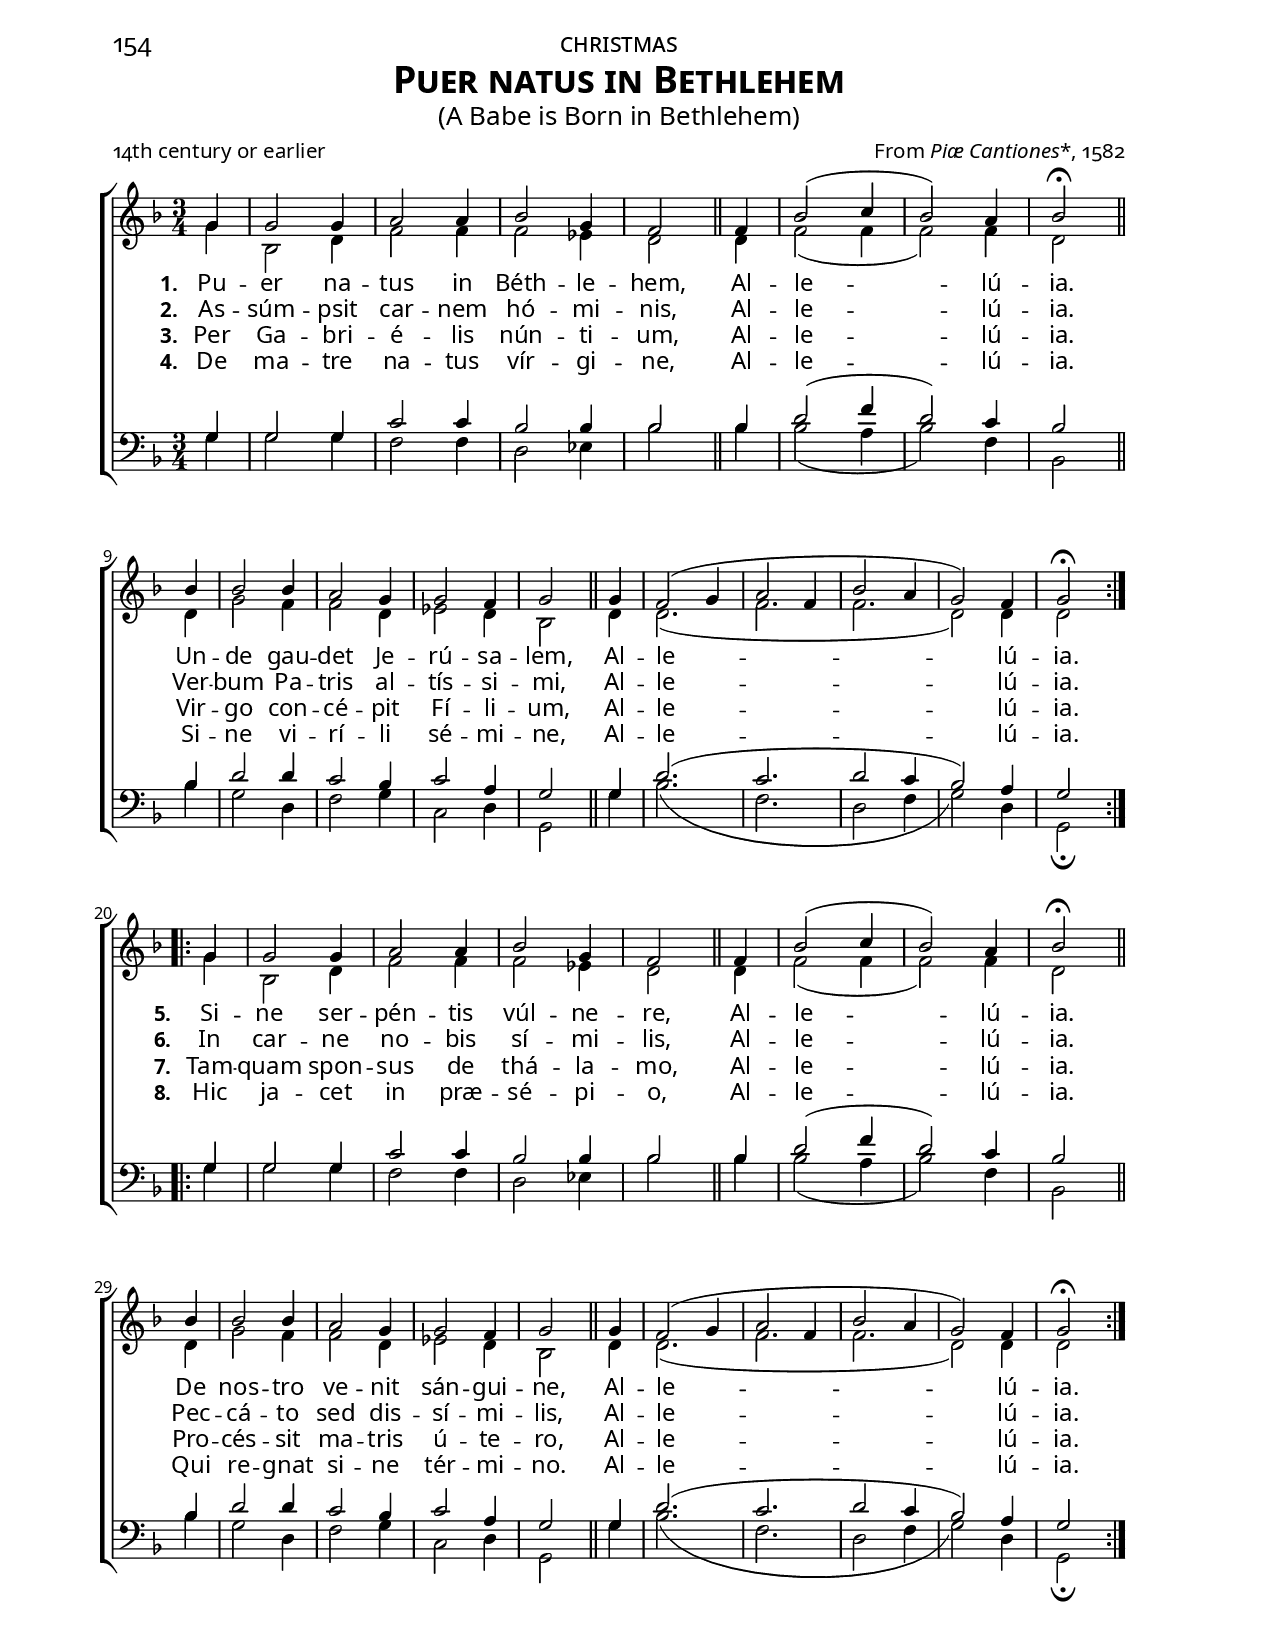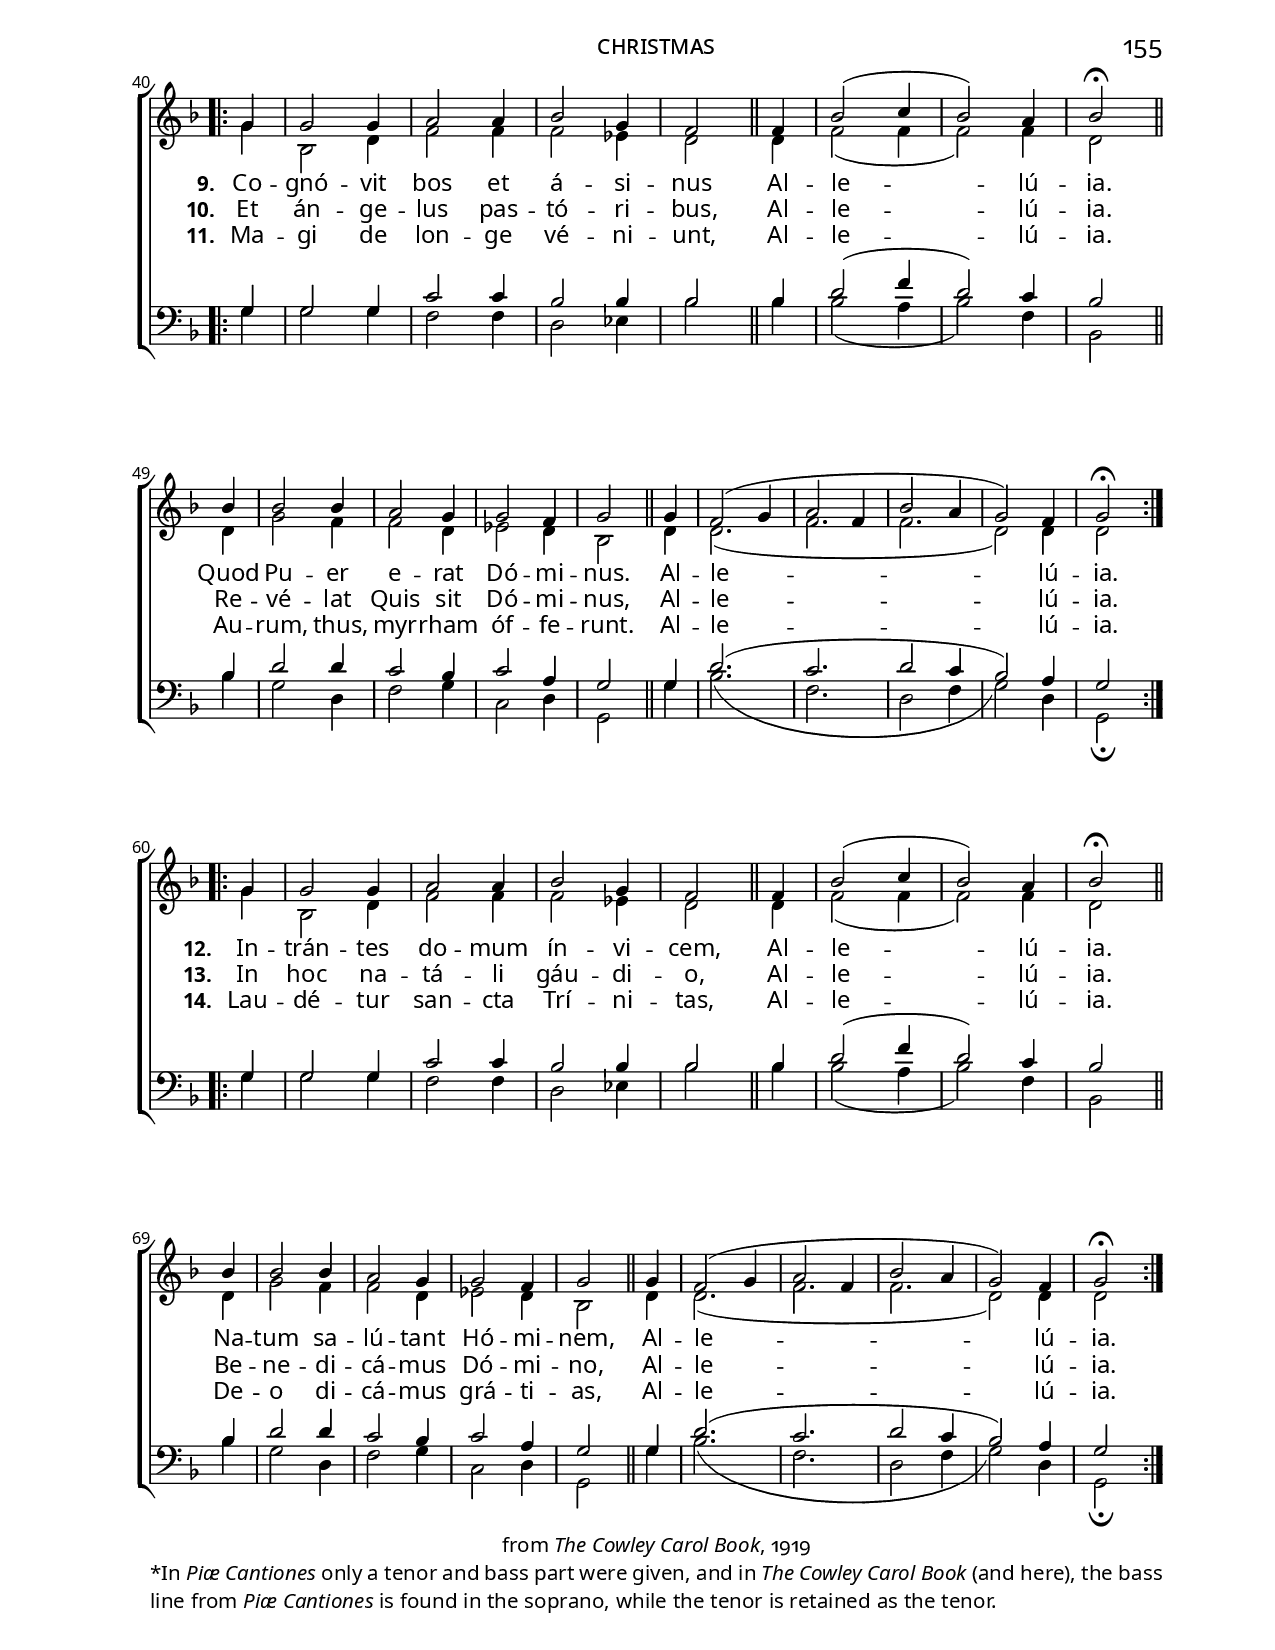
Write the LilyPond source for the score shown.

\version "2.14.2"
\include "util.ly"
\header {
  title = \markup{\override #'(font-name . "Garamond Premier Pro Semibold"){ \abs-fontsize #18 \smallCapsOldStyle"Puer natus in Bethlehem"}}
  subtitle = \markup{\override #'(font-name . "Garamond Premier Pro"){ \abs-fontsize #12.5 "(A Babe is Born in Bethlehem)"}}
  poet = \markup\oldStyleNum"14th century or earlier"
  composer = \markup \concat{"From " \italic "Piæ Cantiones" \oldStyleNum"*, 1582"}
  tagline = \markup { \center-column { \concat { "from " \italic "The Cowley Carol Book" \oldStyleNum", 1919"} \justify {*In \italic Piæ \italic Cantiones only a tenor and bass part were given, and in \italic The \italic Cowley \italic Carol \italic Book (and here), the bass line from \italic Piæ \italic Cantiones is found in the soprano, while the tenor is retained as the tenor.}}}
}
\paper {
  %print-all-headers = ##t
  paper-height = 11\in
  paper-width = 8.5\in
  indent = 0\in
  %system-system-spacing = #'((basic-distance . 10) (padding . 0))
  system-system-spacing =
    #'((basic-distance . 0)
       (minimum-distance . 0)
       (padding . -5)
       (stretchability . 100))
  ragged-last-bottom = ##f
  ragged-bottom = ##f
  two-sided = ##t
  inner-margin = 1\in
  outer-margin = 0.75\in
  top-margin = 0.26\in
  bottom-margin = 0.25\in
  first-page-number = #154
  print-first-page-number = ##t
  headerLine = \markup{\override #'(font-name . "Garamond Premier Pro") \smallCapsOldStyle"christmas"}
  oddHeaderMarkup = \markup\fill-line{
     \override #'(font-name . "Garamond Premier Pro")\abs-fontsize #12.5
     \combine 
        \fill-line{"" \on-the-fly #print-page-number-check-first
        \oldStylePageNum""
        }
        \fill-line{\headerLine}
  }
  evenHeaderMarkup = \markup {
     \override #'(font-name . "Garamond Premier Pro")\abs-fontsize #12.5
     \combine
        \on-the-fly #print-page-number-check-first
        \oldStylePageNum""
        \fill-line{\headerLine}
  }
}
#(set-global-staff-size 18) \paper{ #(define fonts (make-pango-font-tree "Garamond Premier Pro" "Garamond Premier Pro" "Garamond Premier Pro" (/ 18 20))) }
global = {
  \key f \major
  \time 3/4
  \autoBeamOff
  \override DynamicLineSpanner #'staff-padding = #0.0
  \override DynamicLineSpanner #'Y-extent = #'(-1 . 1)
}

sopMusic = \relative c' {
  \repeat volta 4 {
    \partial 4 g'4 |
    g2 g4 |
    a2 a4 |
    bes2 g4 |
    \partial 2 f2 \bar "||"
    \partial 4 f4 |
    bes2( c4 |
    
    bes2) a4 |
    \partial 2 bes2\fermata \bar "||" \break
    \partial 4 bes4 |
    bes2 bes4 |
    a2 g4 |
    g2 f4 |
    \partial 2 g2 \bar "||"
    
    \partial 4 g4 |
    f2( g4 |
    a2 f4 |
    bes2 a4 |
    g2) f4 |
    \partial 2 g2\fermata
  }
  \break
}
sopWords = \lyricmode {
  
}

altoMusic = \relative c' {
  g'4 |
  bes,2 d4 |
  f2 f4 |
  f2 ees4 |
  d2 \bar "||"
  d4 |
  f2( f4 |
  
  f2) f4 |
  d2 \bar "||"
  d4 |
  g2 f4 |
  f2 d4 |
  ees2 d4 |
  bes2 \bar "||"
  
  d4 |
  d2.( |
  f |
  f |
  d2) d4 |
  d2
}
altoWords = \lyricmode {
  \dropLyricsV
  \set stanza = #"1. "
  Pu -- er na -- tus in Béth -- le -- hem,
  Al -- le -- lú -- ia.
  Un -- de gau -- det Je -- rú -- sa -- lem,
  Al -- le -- lú -- ia.
  
  \set stanza = #"5. "
  Si -- ne ser -- pén -- tis vúl -- ne -- re,
  Al -- le -- lú -- ia.
  De nos -- tro ve -- nit sán -- gui -- ne,
  Al -- le -- lú -- ia.
  
  \set stanza = #"9. "
  Co -- gnó -- vit bos et á -- si -- nus
  Al -- le -- lú -- ia.
  Quod Pu -- er e -- rat Dó -- mi -- nus.
  Al -- le -- lú -- ia.
  
  \set stanza = #"12. "
  In -- trán -- tes do -- mum ín -- vi -- cem,
  Al -- le -- lú -- ia.
  Na -- tum sa -- lú -- tant Hó -- mi -- nem,
  Al -- le -- lú -- ia.
}
altoWordsII = \lyricmode {
  \dropLyricsV
%\markup\italic
  \set stanza = #"2. "
  As -- súm -- psit car -- nem hó -- mi -- nis,
  Al -- le -- lú -- ia.
  Ver -- bum Pa -- tris al -- tís -- si -- mi,
  Al -- le -- lú -- ia.
  
  
  \set stanza = #"6. "
  In car -- ne no -- bis sí -- mi -- lis,
  Al -- le -- lú -- ia.
  Pec -- cá -- to sed dis -- sí -- mi -- lis,
  Al -- le -- lú -- ia.
  
  \set stanza = #"10. "
  Et án -- ge -- lus pas -- tó -- ri -- bus,
  Al -- le -- lú -- ia.
  Re -- vé -- lat Quis sit Dó -- mi -- nus,
  Al -- le -- lú -- ia.
  
  
  \set stanza = #"13. "
  In hoc na -- tá -- li gáu -- di -- o,
  Al -- le -- lú -- ia.
  Be -- ne -- di -- cá -- mus Dó -- mi -- no,
  Al -- le -- lú -- ia.
}
altoWordsIII = \lyricmode {
  \dropLyricsV
  \set stanza = #"3. "
  Per Ga -- bri -- é -- lis nún -- ti -- um,
  Al -- le -- lú -- ia.
  Vir -- go con -- cé -- pit Fí -- li -- um,
  Al -- le -- lú -- ia.
  
  \set stanza = #"7. "
  Tam -- quam spon -- sus de thá -- la -- mo,
  Al -- le -- lú -- ia.
  Pro -- cés -- sit ma -- tris ú -- te -- ro,
  Al -- le -- lú -- ia.
  
  \set stanza = #"11. "
  Ma -- gi de lon -- ge vé -- ni -- unt,
  Al -- le -- lú -- ia.
  Au -- rum, thus, myr -- rham óf -- fe -- runt.
  Al -- le -- lú -- ia.
  
  \set stanza = #"14. "
  Lau -- dé -- tur san -- cta Trí -- ni -- tas,
  Al -- le -- lú -- ia.
  De -- o di -- cá -- mus grá -- ti -- as,
  Al -- le -- lú -- ia.
}
altoWordsIV = \lyricmode {
  \dropLyricsV
  \set stanza = #"4. "
  De ma -- tre na -- tus vír -- gi -- ne,
  Al -- le -- lú -- ia.
  Si -- ne vi -- rí -- li sé -- mi -- ne,
  Al -- le -- lú -- ia.
  
  \set stanza = #"8. "
  Hic ja -- cet in præ -- sé -- pi -- o,
  Al -- le -- lú -- ia.
  Qui re -- gnat si -- ne tér -- mi -- no.
  Al -- le -- lú -- ia.
  
  
}
altoWordsV = \lyricmode {
}
altoWordsVI = \lyricmode {
}
tenorMusic = \relative c' {
  g4 |
  g2 g4 |
  c2 c4 |
  bes2 bes4 |
  bes2 \bar "||"
  bes4 |
  d2( f4 |
  
  d2) c4 |
  bes2 \bar "||"
  bes4 |
  d2 d4 |
  c2 bes4 |
  c2 a4 |
  g2 \bar "||"
  
  g4 |
  d'2.( |
  c |
  d2 c4 |
  bes2) a4 |
  g2
}
tenorWords = \lyricmode {

}

bassMusic = \relative c {
  g'4 |
  g2 g4 |
  f2 f4 |
  d2 ees4 |
  bes'2 \bar "||"
  bes4 |
  bes2( a4 |
  
  bes2) f4 |
  bes,2 \bar "||"
  bes'4 |
  g2 d4 |
  f2 g4 |
  c,2 d4 |
  g,2 \bar "||"
  
  g'4 |
  bes2.( |
  f d2 f4 |
  g2) d4 |
  g,2\fermata
}
bassWords = \lyricmode {

}

pianoRH = \relative c' {
  
}
pianoLH = \relative c' {
  
}

\score {
  <<
   \new ChoirStaff <<
    \new Staff = women <<
      \new Voice = "sopranos" { \voiceOne << \global \repeat unfold4\sopMusic >> }
      \new Voice = "altos" { \voiceTwo << \global \repeat unfold4\altoMusic >> }
    >>
    \new Lyrics \with { alignAboveContext = #"women" \override VerticalAxisGroup #'nonstaff-relatedstaff-spacing = #'((basic-distance . 1))} \lyricsto "sopranos" \sopWords
    \new Lyrics = "altosVI"  \with { alignBelowContext = #"women" } \lyricsto "altos" \altoWordsVI
    \new Lyrics = "altosV"  \with { alignBelowContext = #"women" } \lyricsto "altos" \altoWordsV
    \new Lyrics = "altosIV"  \with { alignBelowContext = #"women" } \lyricsto "altos" \altoWordsIV
    \new Lyrics = "altosIII"  \with { alignBelowContext = #"women" } \lyricsto "altos" \altoWordsIII
    \new Lyrics = "altosII"  \with { alignBelowContext = #"women" } \lyricsto "altos" \altoWordsII
    \new Lyrics = "altos"  \with { alignBelowContext = #"women" \override VerticalAxisGroup #'nonstaff-relatedstaff-spacing = #'((basic-distance . 1)) } \lyricsto "altos" \altoWords
   \new Staff = men <<
      \clef bass
      \new Voice = "tenors" { \voiceOne << \global \repeat unfold4\tenorMusic >> }
      \new Voice = "basses" { \voiceTwo << \global \repeat unfold4\bassMusic >> }
    >>
    \new Lyrics \with { alignAboveContext = #"men" \override VerticalAxisGroup #'nonstaff-relatedstaff-spacing = #'((basic-distance . 1)) } \lyricsto "tenors" \tenorWords
    \new Lyrics \with { alignBelowContext = #"men" \override VerticalAxisGroup #'nonstaff-relatedstaff-spacing = #'((basic-distance . 1)) } \lyricsto "basses" \bassWords
  >>
%    \new PianoStaff << \new Staff { \new Voice { \pianoRH } } \new Staff { \clef "bass" \pianoLH } >>
  >>
  \layout {
  \context {
    \Lyrics
    \override LyricText #'font-size = #1.3
  }
    \context {
      \Score
      %\override SpacingSpanner #'base-shortest-duration = #(ly:make-moment 1 8)
      %\override SpacingSpanner #'common-shortest-duration = #(ly:make-moment 1 4)
    }
    \context {
      % Remove all empty staves
      % \Staff \RemoveEmptyStaves \override VerticalAxisGroup #'remove-first = ##t
    }
    \context {
      \Lyrics
      \override LyricText #'X-offset = #center-on-word
    }
  }
}

